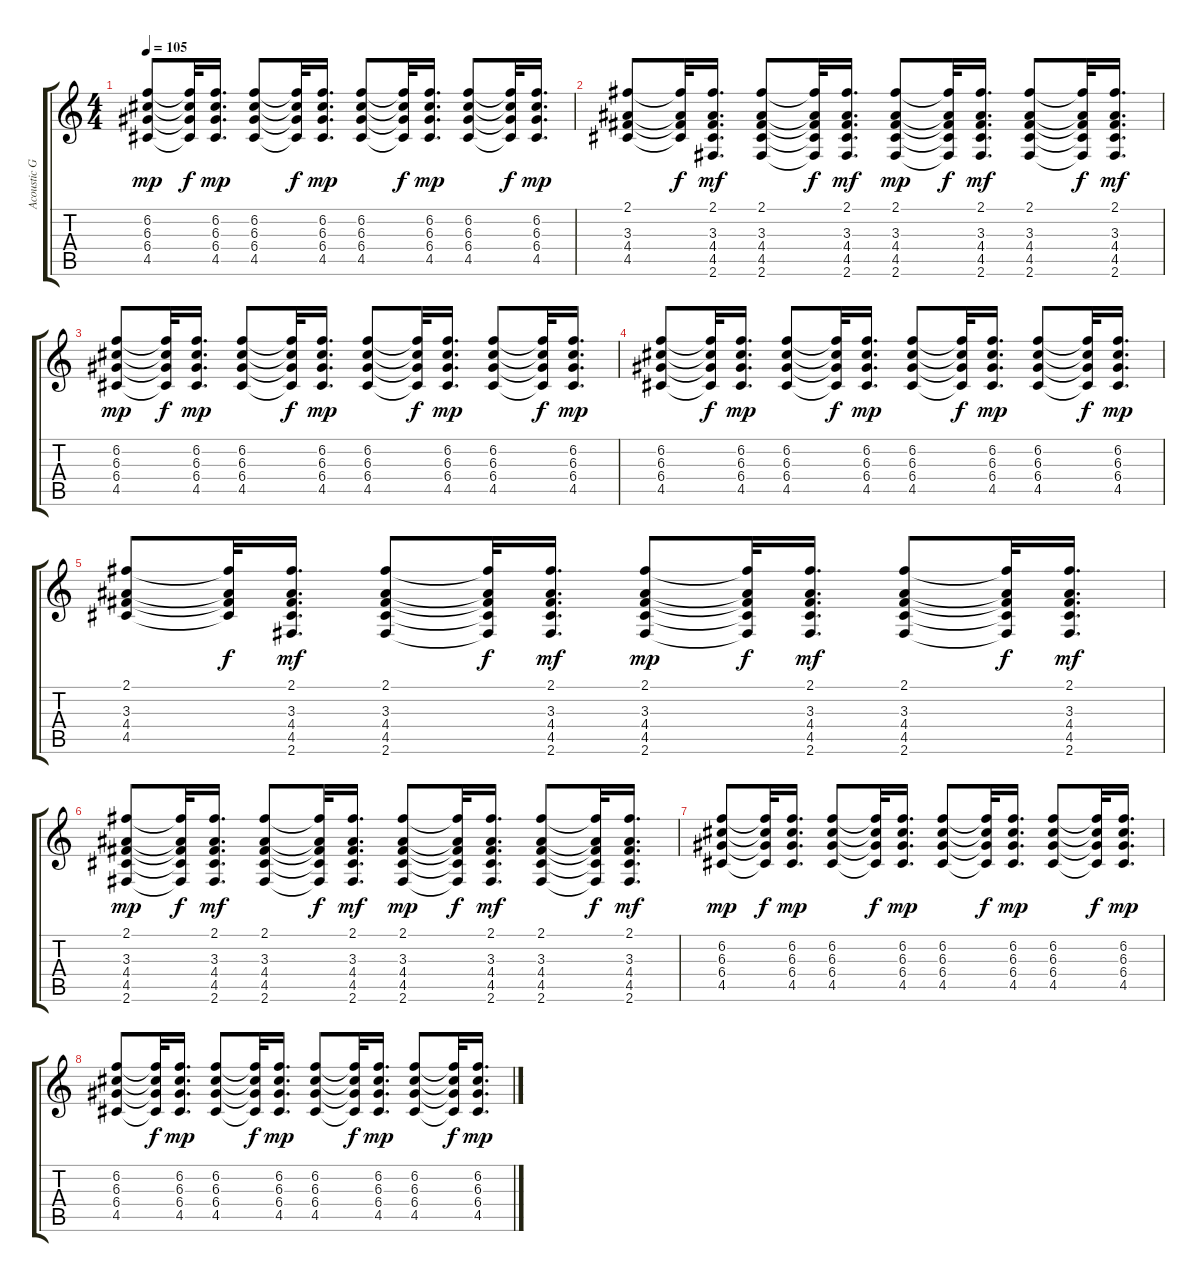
\track ("Acoustic Guitar" "Acoustic G") {instrument acousticguitarsteel}
\staff {score tabs}
\tuning (E4 B3 G3 D3 A2 E2) {hide}
\ts (4 4)
\tempo 105
\clef g2
\ks c
(6.2 6.3 6.4 4.5).8{dy mp} (6.2{t} 6.3{t} 6.4{t} 4.5{t}).32{dy f} (6.2 6.3 6.4 4.5).16{d dy mp} (6.2 6.3 6.4 4.5).8 (6.2{t} 6.3{t} 6.4{t} 4.5{t}).32{dy f} (6.2 6.3 6.4 4.5).16{d dy mp} (6.2 6.3 6.4 4.5).8 (6.2{t} 6.3{t} 6.4{t} 4.5{t}).32{dy f} (6.2 6.3 6.4 4.5).16{d dy mp} (6.2 6.3 6.4 4.5).8 (6.2{t} 6.3{t} 6.4{t} 4.5{t}).32{dy f} (6.2 6.3 6.4 4.5).16{d dy mp} |
(2.1 3.3 4.4 4.5).8 (2.1{t} 3.3{t} 4.4{t} 4.5{t}).32{dy f} (2.1 3.3 4.4 4.5 2.6).16{d dy mf} (2.1 3.3 4.4 4.5 2.6).8 (2.1{t} 3.3{t} 4.4{t} 4.5{t} 2.6{t}).32{dy f} (2.1 3.3 4.4 4.5 2.6).16{d dy mf} (2.1 3.3 4.4 4.5 2.6).8{dy mp} (2.1{t} 3.3{t} 4.4{t} 4.5{t} 2.6{t}).32{dy f} (2.1 3.3 4.4 4.5 2.6).16{d dy mf} (2.1 3.3 4.4 4.5 2.6).8 (2.1{t} 3.3{t} 4.4{t} 4.5{t} 2.6{t}).32{dy f} (2.1 3.3 4.4 4.5 2.6).16{d dy mf} |
(6.2 6.3 6.4 4.5).8{dy mp} (6.2{t} 6.3{t} 6.4{t} 4.5{t}).32{dy f} (6.2 6.3 6.4 4.5).16{d dy mp} (6.2 6.3 6.4 4.5).8 (6.2{t} 6.3{t} 6.4{t} 4.5{t}).32{dy f} (6.2 6.3 6.4 4.5).16{d dy mp} (6.2 6.3 6.4 4.5).8 (6.2{t} 6.3{t} 6.4{t} 4.5{t}).32{dy f} (6.2 6.3 6.4 4.5).16{d dy mp} (6.2 6.3 6.4 4.5).8 (6.2{t} 6.3{t} 6.4{t} 4.5{t}).32{dy f} (6.2 6.3 6.4 4.5).16{d dy mp} |
(6.2 6.3 6.4 4.5).8 (6.2{t} 6.3{t} 6.4{t} 4.5{t}).32{dy f} (6.2 6.3 6.4 4.5).16{d dy mp} (6.2 6.3 6.4 4.5).8 (6.2{t} 6.3{t} 6.4{t} 4.5{t}).32{dy f} (6.2 6.3 6.4 4.5).16{d dy mp} (6.2 6.3 6.4 4.5).8 (6.2{t} 6.3{t} 6.4{t} 4.5{t}).32{dy f} (6.2 6.3 6.4 4.5).16{d dy mp} (6.2 6.3 6.4 4.5).8 (6.2{t} 6.3{t} 6.4{t} 4.5{t}).32{dy f} (6.2 6.3 6.4 4.5).16{d dy mp} |
(2.1 3.3 4.4 4.5).8 (2.1{t} 3.3{t} 4.4{t} 4.5{t}).32{dy f} (2.1 3.3 4.4 4.5 2.6).16{d dy mf} (2.1 3.3 4.4 4.5 2.6).8 (2.1{t} 3.3{t} 4.4{t} 4.5{t} 2.6{t}).32{dy f} (2.1 3.3 4.4 4.5 2.6).16{d dy mf} (2.1 3.3 4.4 4.5 2.6).8{dy mp} (2.1{t} 3.3{t} 4.4{t} 4.5{t} 2.6{t}).32{dy f} (2.1 3.3 4.4 4.5 2.6).16{d dy mf} (2.1 3.3 4.4 4.5 2.6).8 (2.1{t} 3.3{t} 4.4{t} 4.5{t} 2.6{t}).32{dy f} (2.1 3.3 4.4 4.5 2.6).16{d dy mf} |
(2.1 3.3 4.4 4.5 2.6).8{dy mp} (2.1{t} 3.3{t} 4.4{t} 4.5{t} 2.6{t}).32{dy f} (2.1 3.3 4.4 4.5 2.6).16{d dy mf} (2.1 3.3 4.4 4.5 2.6).8 (2.1{t} 3.3{t} 4.4{t} 4.5{t} 2.6{t}).32{dy f} (2.1 3.3 4.4 4.5 2.6).16{d dy mf} (2.1 3.3 4.4 4.5 2.6).8{dy mp} (2.1{t} 3.3{t} 4.4{t} 4.5{t} 2.6{t}).32{dy f} (2.1 3.3 4.4 4.5 2.6).16{d dy mf} (2.1 3.3 4.4 4.5 2.6).8 (2.1{t} 3.3{t} 4.4{t} 4.5{t} 2.6{t}).32{dy f} (2.1 3.3 4.4 4.5 2.6).16{d dy mf} |
(6.2 6.3 6.4 4.5).8{dy mp} (6.2{t} 6.3{t} 6.4{t} 4.5{t}).32{dy f} (6.2 6.3 6.4 4.5).16{d dy mp} (6.2 6.3 6.4 4.5).8 (6.2{t} 6.3{t} 6.4{t} 4.5{t}).32{dy f} (6.2 6.3 6.4 4.5).16{d dy mp} (6.2 6.3 6.4 4.5).8 (6.2{t} 6.3{t} 6.4{t} 4.5{t}).32{dy f} (6.2 6.3 6.4 4.5).16{d dy mp} (6.2 6.3 6.4 4.5).8 (6.2{t} 6.3{t} 6.4{t} 4.5{t}).32{dy f} (6.2 6.3 6.4 4.5).16{d dy mp} |
(6.2 6.3 6.4 4.5).8 (6.2{t} 6.3{t} 6.4{t} 4.5{t}).32{dy f} (6.2 6.3 6.4 4.5).16{d dy mp} (6.2 6.3 6.4 4.5).8 (6.2{t} 6.3{t} 6.4{t} 4.5{t}).32{dy f} (6.2 6.3 6.4 4.5).16{d dy mp} (6.2 6.3 6.4 4.5).8 (6.2{t} 6.3{t} 6.4{t} 4.5{t}).32{dy f} (6.2 6.3 6.4 4.5).16{d dy mp} (6.2 6.3 6.4 4.5).8 (6.2{t} 6.3{t} 6.4{t} 4.5{t}).32{dy f} (6.2 6.3 6.4 4.5).16{d dy mp}
